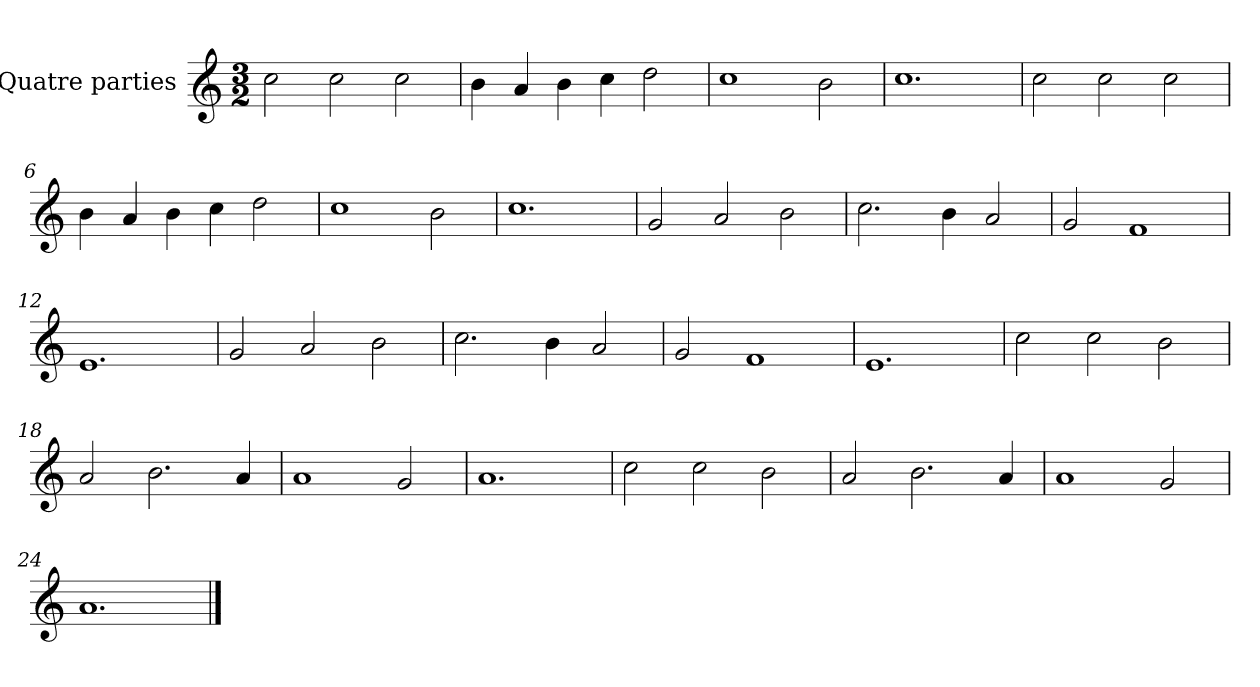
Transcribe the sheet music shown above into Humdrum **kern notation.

**kern
*part1
*staff1
*I"Quatre parties
*clefG2
*k[]
*M3/2
*MM180
=1
2cc\
2cc\
2cc\
=2
4b\
4a/
4b\
4cc\
2dd\
=3
1cc
2b\
=4
1.cc
=5
2cc\
2cc\
2cc\
=6
4b\
4a/
4b\
4cc\
2dd\
=7
1cc
2b\
=8
1.cc
=9
2g/
2a/
2b\
=10
2.cc\
4b\
2a/
=11
2g/
1f
=12
1.e
=13
2g/
2a/
2b\
=14
2.cc\
4b\
2a/
=15
2g/
1f
=16
1.e
=17
2cc\
2cc\
2b\
=18
2a/
2.b\
4a/
=19
1a
2g/
=20
1.a
=21
2cc\
2cc\
2b\
=22
2a/
2.b\
4a/
=23
1a
2g/
=24
1.a
==
*-
